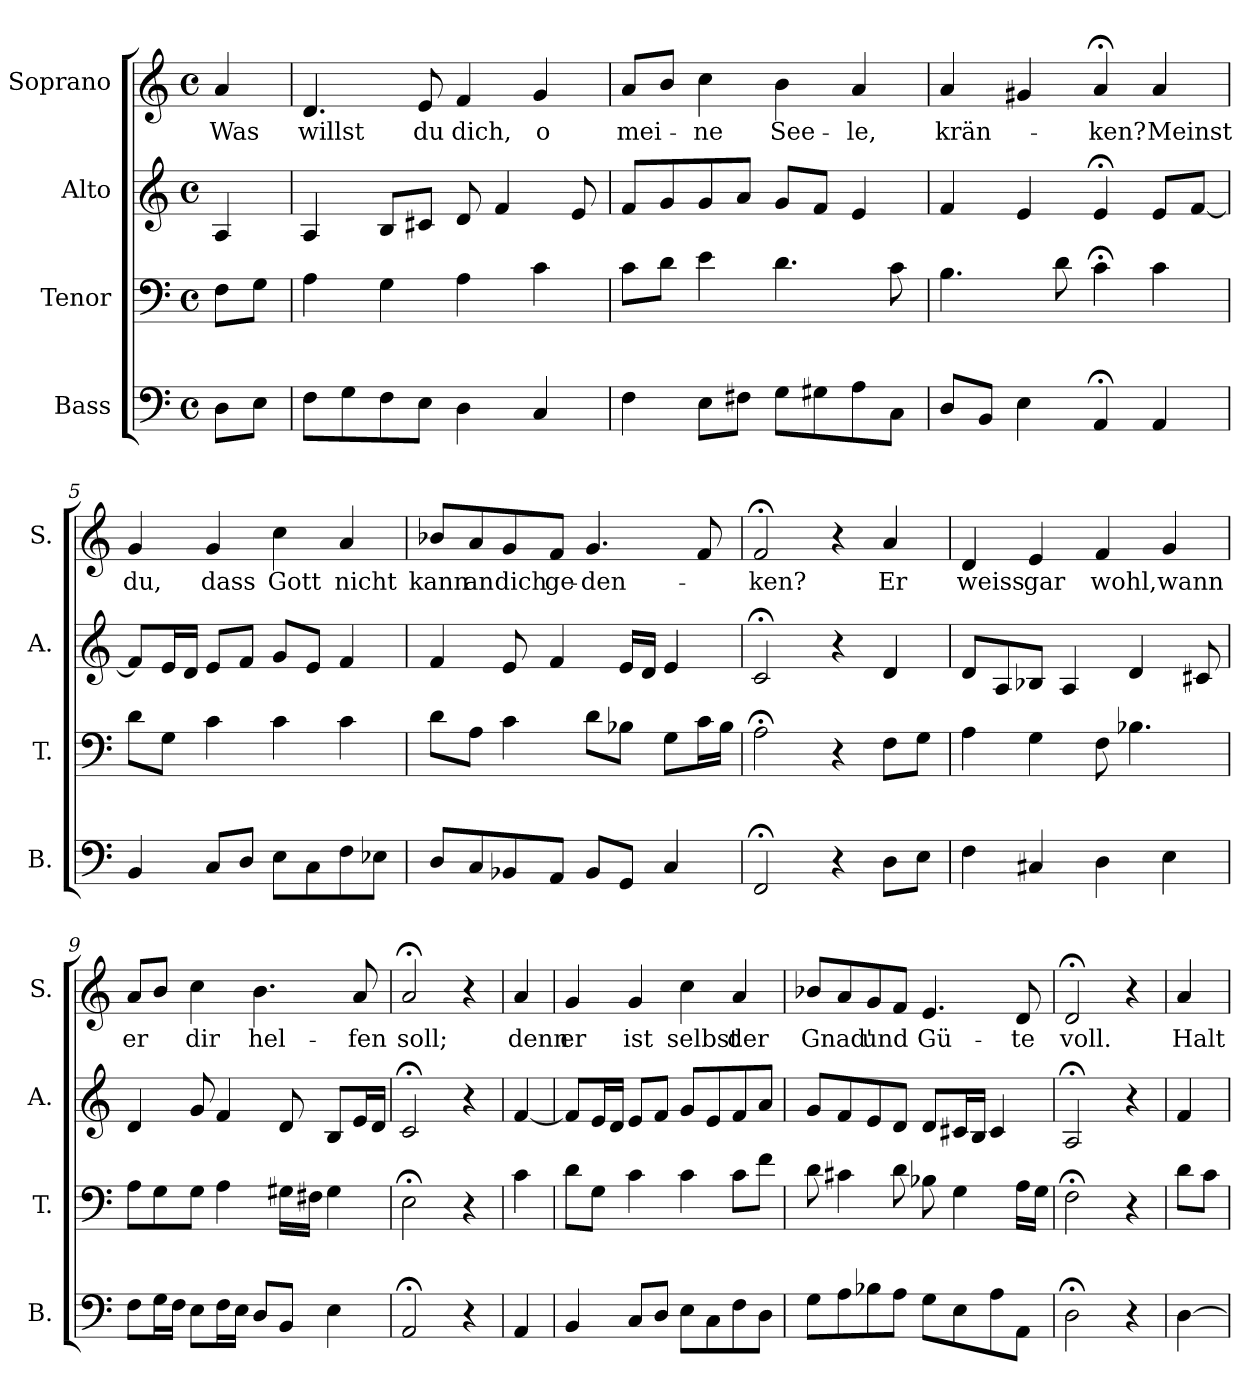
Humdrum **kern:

**kern	**kern	**kern	**kern	**text
*part4	*part3	*part2	*part1	*part1
*staff4	*staff3	*staff2	*staff1	*staff1
*I"Bass	*I"Tenor	*I"Alto	*I"Soprano	*
*I'B.	*I'T.	*I'A.	*I'S.	*
*clefF4	*clefF4	*clefG2	*clefG2	*
*k[]	*k[]	*k[]	*k[]	*
*M4/4	*M4/4	*M4/4	*M4/4	*
*met(c)	*met(c)	*met(c)	*met(c)	*
=1	=1	=1	=1	=1
!	!	!	!	!LO:LY:b
8D\L	8F\L	4A/	4a/	Was
8E\J	8G\J	.	.	.
=2	=2	=2	=2	=2
!	!	!	!	!LO:LY:b
8F\L	4A\	4A/	4.d/	willst
8G\	.	.	.	.
8F\	4G\	8B/L	.	.
!	!	!	!	!LO:LY:b
8E\J	.	8c#X/J	8e/	du
!	!	!	!	!LO:LY:b
4D\	4A\	8d/	4f/	dich,
.	.	4f/	.	.
!	!	!	!	!LO:LY:b
4C/	4c\	.	4g/	o
.	.	8e/	.	.
=3	=3	=3	=3	=3
!	!	!	!	!LO:LY:b
4F\	8c\L	8f/L	8a/L	mei-
.	8d\J	8g/	8b/J	.
!	!	!	!	!LO:LY:b
8E\L	4e\	8g/	4cc\	-ne
8F#X\J	.	8a/J	.	.
!	!	!	!	!LO:LY:b
8G\L	4.d\	8g/L	4b\	See-
8G#X\	.	8f/J	.	.
!	!	!	!	!LO:LY:b
8A\	.	4e/	4a/	-le,
8C\J	8c\	.	.	.
=4	=4	=4	=4	=4
!	!	!	!	!LO:LY:b
8D/L	4.B\	4f/	4a/	krän-
8BB/J	.	.	.	.
4E\	.	4e/	4g#X/	.
.	8d\	.	.	.
!	!	!	!	!LO:LY:b
4AA;</	4c;<\	4e;</	4a;</	-ken?
!	!	!	!	!LO:LY:b
4AA/	4c\	8e/L	4a/	Meinst
.	.	[8f/J	.	.
=5	=5	=5	=5	=5
!	!	!	!	!LO:LY:b
4BB/	8d\L	8f/L]	4g/	du,
.	8G\J	16e/L	.	.
.	.	16d/JJ	.	.
!	!	!	!	!LO:LY:b
8C/L	4c\	8e/L	4g/	dass
8D/J	.	8f/J	.	.
!	!	!	!	!LO:LY:b
8E\L	4c\	8g/L	4cc\	Gott
8C\	.	8e/J	.	.
!	!	!	!	!LO:LY:b
8F\	4c\	4f/	4a/	nicht
8E-X\J	.	.	.	.
!!LO:LB:g=z
=6	=6	=6	=6	=6
!	!	!	!	!LO:LY:b
8D/L	8d\L	4f/	8b-X/L	kann
!	!	!	!	!LO:LY:b
8C/	8A\J	.	8a/	an
!	!	!	!	!LO:LY:b
8BB-X/	4c\	8e/	8g/	dich
!	!	!	!	!LO:LY:b
8AA/J	.	4f/	8f/J	ge-
!	!	!	!	!LO:LY:b
8BB-/L	8d\L	.	4.g/	-den-
8GG/J	8B-X\J	16e/LL	.	.
.	.	16d/JJ	.	.
4C/	8G\L	4e/	.	.
.	16c\L	.	8f/	.
.	16B-\JJ	.	.	.
=7	=7	=7	=7	=7
!	!	!	!	!LO:LY:b
2FF;</	2A;<\	2c;</	2f;</	-ken?
4r	4r	4r	4r	.
!	!	!	!	!LO:LY:b
8D\L	8F\L	4d/	4a/	Er
8E\J	8G\J	.	.	.
=8	=8	=8	=8	=8
!	!	!	!	!LO:LY:b
4F\	4A\	8d/L	4d/	weiss
.	.	8A/	.	.
!	!	!	!	!LO:LY:b
4C#X/	4G\	8B-X/J	4e/	gar
.	.	4A/	.	.
!	!	!	!	!LO:LY:b
4D\	8F\	.	4f/	wohl,
.	4.B-X\	4d/	.	.
!	!	!	!	!LO:LY:b
4E\	.	.	4g/	wann
.	.	8c#X/	.	.
=9	=9	=9	=9	=9
!	!	!	!	!LO:LY:b
8F\L	8A\L	4d/	8a/L	er
16G\L	8G\	.	8b/J	.
16F\JJ	.	.	.	.
!	!	!	!	!LO:LY:b
8E\L	8G\J	8g/	4cc\	dir
16F\L	4A\	4f/	.	.
16E\JJ	.	.	.	.
!	!	!	!	!LO:LY:b
8D/L	.	.	4.b\	hel-
8BB/J	16G#X\LL	8d/	.	.
.	16F#X\JJ	.	.	.
4E\	4G#\	8B/L	.	.
!	!	!	!	!LO:LY:b
.	.	16e/L	8a/	fen
.	.	16d/JJ	.	.
=10	=10	=10	=10	=10
!	!	!	!	!LO:LY:b
2AA;</	2E;<\	2c;</	2a;</	soll;
4r	4r	4r	4r	.
!!LO:PB:g=z
=11	=11	=11	=11	=11
!	!	!	!	!LO:LY:b
4AA/	4c\	[4f/	4a/	denn
=12	=12	=12	=12	=12
!	!	!	!	!LO:LY:b
4BB/	8d\L	8f/L]	4g/	er
.	8G\J	16e/L	.	.
.	.	16d/JJ	.	.
!	!	!	!	!LO:LY:b
8C/L	4c\	8e/L	4g/	ist
8D/J	.	8f/J	.	.
!	!	!	!	!LO:LY:b
8E\L	4c\	8g/L	4cc\	selbst
8C\	.	8e/	.	.
!	!	!	!	!LO:LY:b
8F\	8c\L	8f/	4a/	der
8D\J	8f\J	8a/J	.	.
=13	=13	=13	=13	=13
!	!	!	!	!LO:LY:b
8G\L	8d\	8g/L	8b-X/L	Gnad'
8A\	4c#X\	8f/	8a/	.
!	!	!	!	!LO:LY:b
8B-X\	.	8e/	8g/	und
8A\J	8d\	8d/J	8f/J	.
!	!	!	!	!LO:LY:b
8G\L	8B-X\	8d/L	4.e/	Gü-
8E\	4G\	16c#X/L	.	.
.	.	16B/JJ	.	.
8A\	.	4c#/	.	.
!	!	!	!	!LO:LY:b
8AA\J	16A\LL	.	8d/	-te
.	16G\JJ	.	.	.
=14	=14	=14	=14	=14
!	!	!	!	!LO:LY:b
2D;<\	2F;<\	2A;</	2d;</	voll.
4r	4r	4r	4r	.
!!LO:LB:g=z
=15	=15	=15	=15	=15
!	!	!	!	!LO:LY:b
[4D\	8d\L	4f/	4a/	Halt
.	8c\J	.	.	.
=	=	=	=	=
*-	*-	*-	*-	*-
